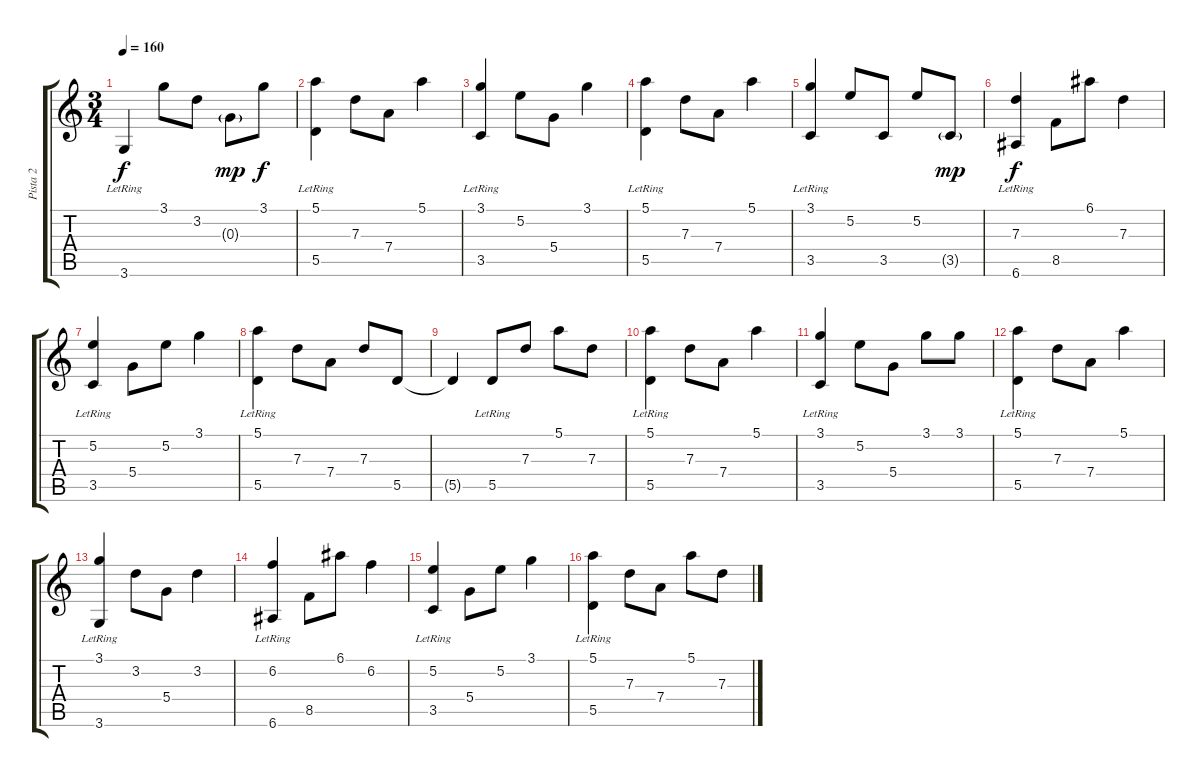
\track ("Pista 2" "Pista 2") {instrument acousticguitarsteel}
\staff {score tabs}
\tuning (E4 B3 G3 D3 A2 E2) {hide}
\ts (3 4)
\tempo 160
\clef g2
\ks c
3.6{lr}.4{dy f} 3.1.8 3.2.8 0.3{g}.8{dy mp} 3.1.8{dy f} |
(5.1 5.5{lr}).4 7.3.8 7.4.8 5.1.4 |
(3.1 3.5{lr}).4 5.2.8 5.4.8 3.1.4 |
(5.1 5.5{lr}).4 7.3.8 7.4.8 5.1.4 |
(3.1 3.5{lr}).4 5.2.8 3.5.8 5.2.8 3.5{g}.8{dy mp} |
(7.3 6.6{lr}).4{dy f} 8.5.8 6.1.8 7.3.4 |
(5.2 3.5{lr}).4 5.4.8 5.2.8 3.1.4 |
(5.1 5.5{lr}).4 7.3.8 7.4.8 7.3.8 5.5.8 |
5.5{t}.4 5.5{lr}.8 7.3.8 5.1.8 7.3.8 |
(5.1 5.5{lr}).4 7.3.8 7.4.8 5.1.4 |
(3.1 3.5{lr}).4 5.2.8 5.4.8 3.1.8 3.1.8 |
(5.1 5.5{lr}).4 7.3.8 7.4.8 5.1.4 |
(3.1 3.6{lr}).4 3.2.8 5.4.8 3.2.4 |
(6.2 6.6{lr}).4 8.5.8 6.1.8 6.2.4 |
(5.2 3.5{lr}).4 5.4.8 5.2.8 3.1.4 |
(5.1 5.5{lr}).4 7.3.8 7.4.8 5.1.8 7.3.8
